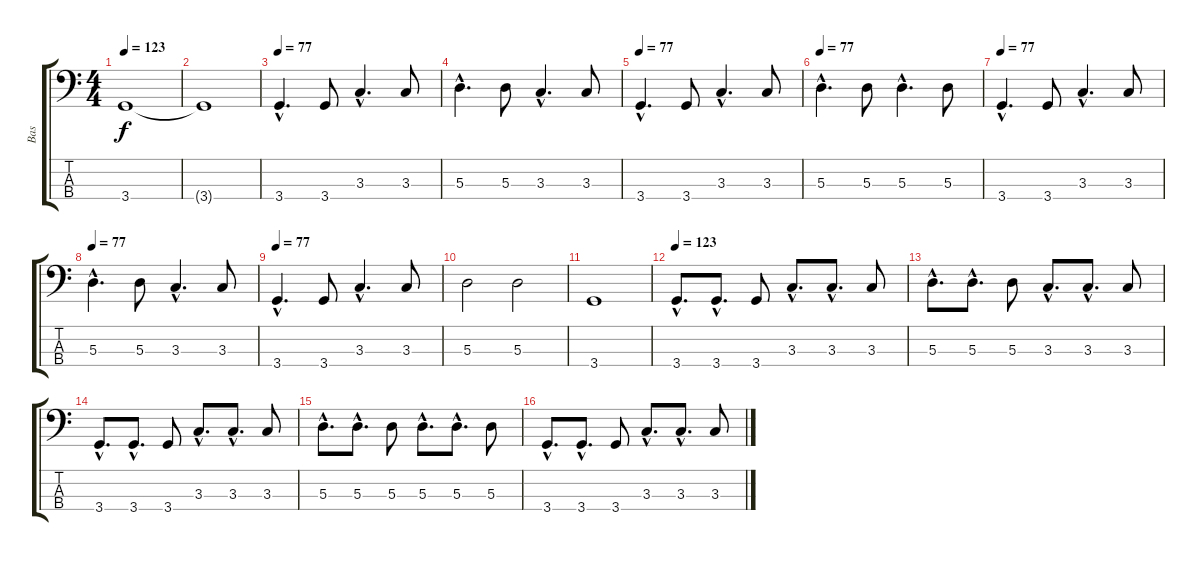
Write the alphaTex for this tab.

\track ("Bas" "Bas") {instrument electricbassfinger}
\staff {score tabs}
\tuning (G2 D2 A1 E1) {hide}
\ts (4 4)
\tempo 123
\clef f4
\ks c
3.4{t}.1{dy f} |
3.4{t}.1 |
\tempo 77
3.4{hac}.4{d volume 9 instrument electricbasspick} 3.4.8 3.3{hac}.4{d} 3.3.8 |
5.3{hac}.4{d} 5.3.8 3.3{hac}.4{d} 3.3.8 |
\tempo 77
3.4{hac}.4{d} 3.4.8 3.3{hac}.4{d} 3.3.8 |
\tempo 77
5.3{hac}.4{d} 5.3.8 5.3{hac}.4{d} 5.3.8 |
\tempo 77
3.4{hac}.4{d} 3.4.8 3.3{hac}.4{d} 3.3.8 |
\tempo 77
5.3{hac}.4{d} 5.3.8 3.3{hac}.4{d} 3.3.8 |
\tempo 77
3.4{hac}.4{d} 3.4.8 3.3{hac}.4{d} 3.3.8 |
5.3.2 5.3.2 |
3.4.1 |
\tempo 123
3.4{hac}.8{d volume 13 instrument electricbasspick} 3.4{hac}.8{d} 3.4.8 3.3{hac}.8{d} 3.3{hac}.8{d} 3.3.8 |
5.3{hac}.8{d} 5.3{hac}.8{d} 5.3.8 3.3{hac}.8{d} 3.3{hac}.8{d} 3.3.8 |
3.4{hac}.8{d} 3.4{hac}.8{d} 3.4.8 3.3{hac}.8{d} 3.3{hac}.8{d} 3.3.8 |
5.3{hac}.8{d} 5.3{hac}.8{d} 5.3.8 5.3{hac}.8{d} 5.3{hac}.8{d} 5.3.8 |
3.4{hac}.8{d} 3.4{hac}.8{d} 3.4.8 3.3{hac}.8{d} 3.3{hac}.8{d} 3.3.8
